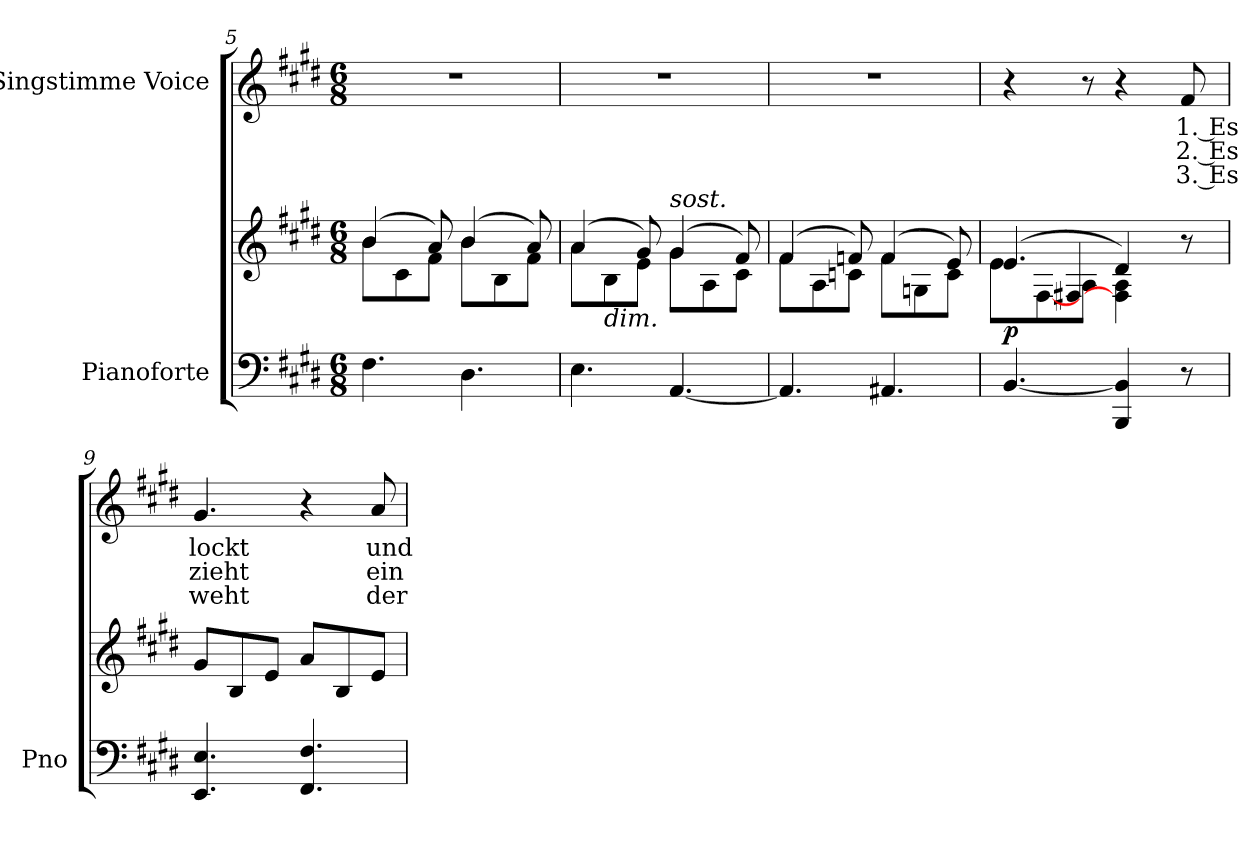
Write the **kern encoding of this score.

**kern	**kern	**dynam	**kern	**text	**text	**text	**dynam
*part2	*part2	*part2	*part1	*part1	*part1	*part1	*part1
*staff3	*staff2	*staff2/3	*staff1	*staff1	*staff1	*staff1	*staff1
*I"Pianoforte	*	*	*I"Singstimme Voice	*	*	*	*
*I'Pno	*	*	*	*	*	*	*
*clefF4	*clefG2	*	*clefG2	*	*	*	*
*k[f#c#g#d#]	*k[f#c#g#d#]	*	*k[f#c#g#d#]	*	*	*	*
*M6/8	*M6/8	*	*M6/8	*	*	*	*
=5	=5	=5	=5	=5	=5	=5	=5
*	*^	*	*	*	*	*	*
4.F#\	(>4b/	8b\L	.	2.r	.	.	.	.
.	.	8c#\	.	.	.	.	.	.
.	8a/)	8f#\J	.	.	.	.	.	.
4.D#\	(>4b/	8b\L	.	.	.	.	.	.
.	.	8B\	.	.	.	.	.	.
.	8a/)	8f#\J	.	.	.	.	.	.
!!LO:LB:g=z
=6	=6	=6	=6	=6	=6	=6	=6	=6
4.E\	(>4a/	8a\L	.	2.r	.	.	.	.
!	!	!LO:TX:b:i:t=dim.	!	!	!	!	!	!
.	.	8B\	.	.	.	.	.	.
.	8g#/)	8e\J	.	.	.	.	.	.
!	!LO:TX:a:i:t=sost.	!	!	!	!	!	!	!
[4.AA/	(>4g#/	8g#\L	.	.	.	.	.	.
.	.	8A\	.	.	.	.	.	.
.	8f#/)	8c#\J	.	.	.	.	.	.
=7	=7	=7	=7	=7	=7	=7	=7	=7
4.AA/]	(>4f#/	8f#\L	.	2.r	.	.	.	.
.	.	8A\	.	.	.	.	.	.
.	8fn/)	8cn\J	.	.	.	.	.	.
4.AA#X/	(>4f/	8f\L	.	.	.	.	.	.
.	.	8Gn\	.	.	.	.	.	.
.	8e/)	8c\J	.	.	.	.	.	.
=8	=8	=8	=8	=8	=8	=8	=8	=8
!	!	!LO:N:head=solid	!LO:DY:a=2	!	!	!	!	!
*	*	*^	*	*	*	*	*	*
[4.BB/	(>4.e/	8e\L	8ryy	p	4r	.	.	.	.
.	.	[8F#\	4F#X/	.	.	.	.	.	.
.	.	8A\J	.	.	8r	.	.	.	.
4BBB/ 4BB/]	4d#/)	4F#\] 4A\	8ryy	.	4r	.	.	.	.
.	.	.	4ryy	.	.	.	.	.	.
!	!	!	!	!	!	!LO:LY:b	!LO:LY:b	!LO:LY:b	!
8r	8r	8ryy	.	.	8f#/	1. Es	2. Es	3. Es	.
*	*	*v	*v	*	*	*	*	*	*
=9	=9	=9	=9	=9	=9	=9	=9	=9
!	!	!	!	!	!LO:LY:b	!LO:LY:b	!LO:LY:b	!LO:DY:a
!	!	!	!	!	!	!	!	!LO:DY:n=1:a
*	*v	*v	*	*	*	*	*	*
4.EE/ 4.E/	8g#/L	.	4.g#/	lockt	zieht	weht	p other-dynamics
.	8B/	.	.	.	.	.	.
!	!	!LO:DY:a	!	!	!	!	!
!	!	!LO:DY:n=1:a	!	!	!	!	!
.	8e/J	p other-dynamics	.	.	.	.	.
4.FF#/ 4.F#/	8a/L	.	4r	.	.	.	.
.	8B/	.	.	.	.	.	.
!	!	!	!	!LO:LY:b	!LO:LY:b	!LO:LY:b	!
.	8e/J	.	8a/	und	ein	der	.
=	=	=	=	=	=	=	=
*-	*-	*-	*-	*-	*-	*-	*-
